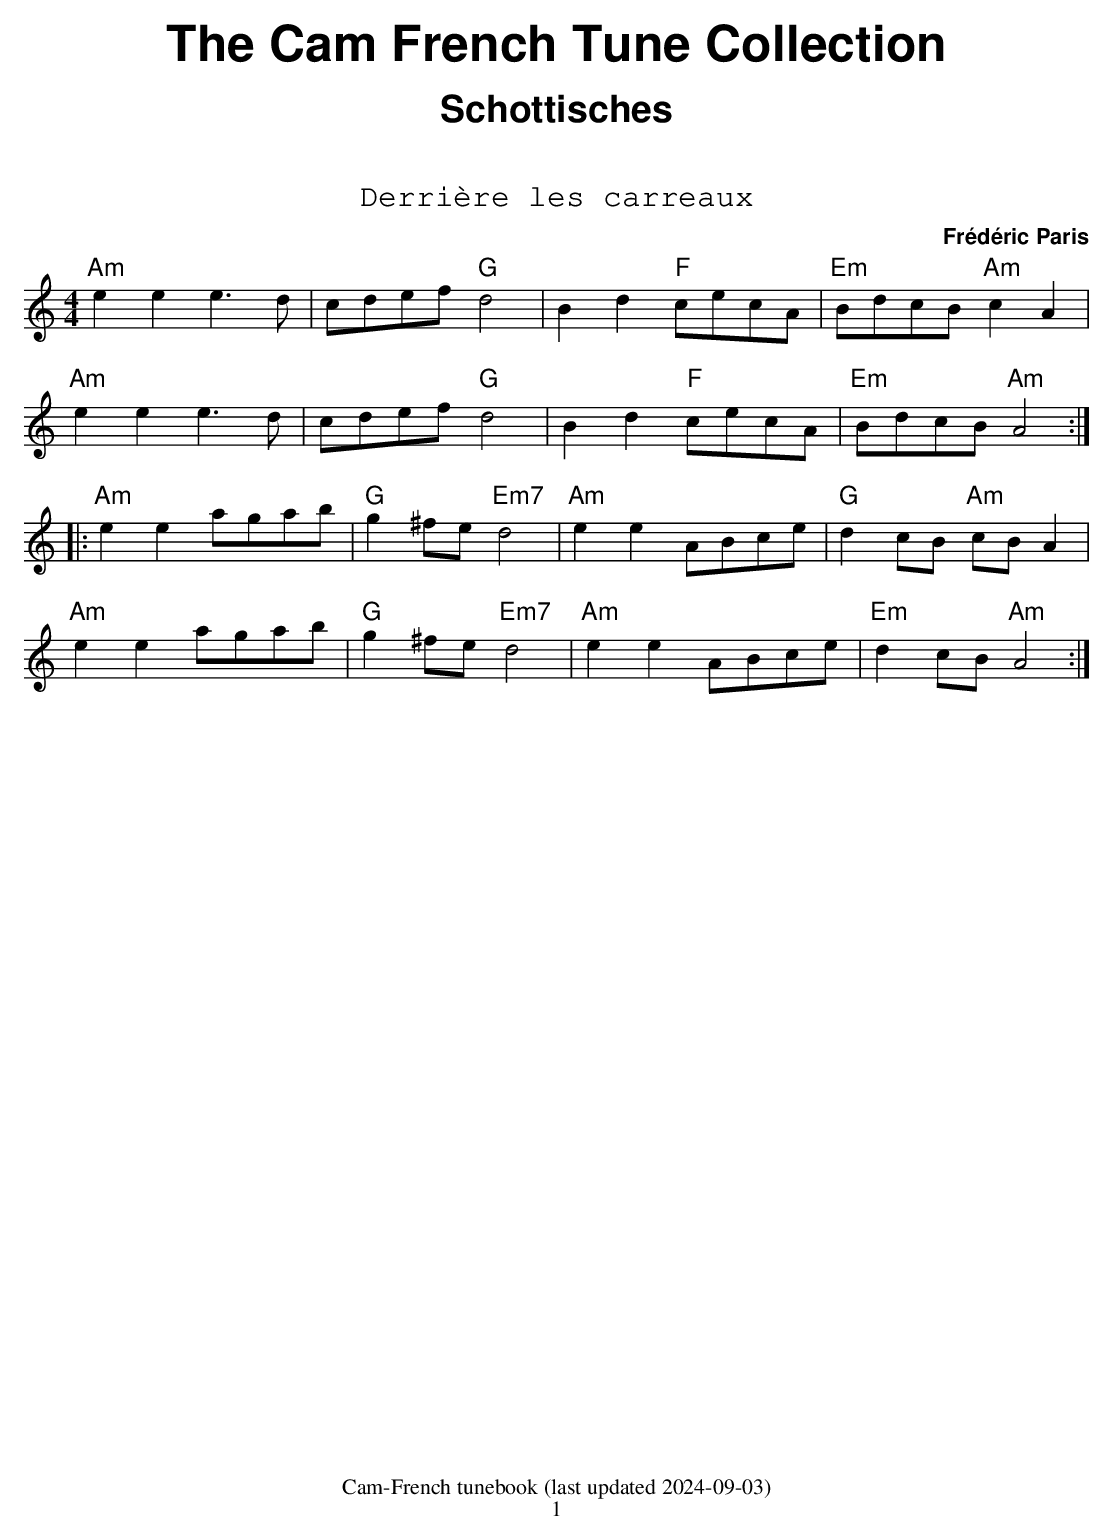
X:1
T:Derrière les carreaux
M:4/4
L:1/4
C:Frédéric Paris
K:Am
"Am"eee>d|c/2d/2e/2f/2 "G"d2|B d "F"c/2e/2c/2A/2|"Em"B/2d/2c/2B/2 "Am"c A|
"Am"eee>d|c/2d/2e/2f/2"G"d2|B d "F"c/2e/2c/2A/2|"Em"B/2d/2c/2B/2 "Am"A2:|
|:"Am"ee a/2g/2a/2b/2|"G"g ^f/2e/2"Em7"d2|"Am"eeA/2B/2c/2e/2|"G"d c/2B/2 "Am"c/2B/2 A|
"Am"ee a/2g/2a/2b/2|"G"g ^f/2e/2"Em7"d2|"Am"ee A/2B/2c/2e/2|"Em"d c/2B/2 "Am"A2:|
